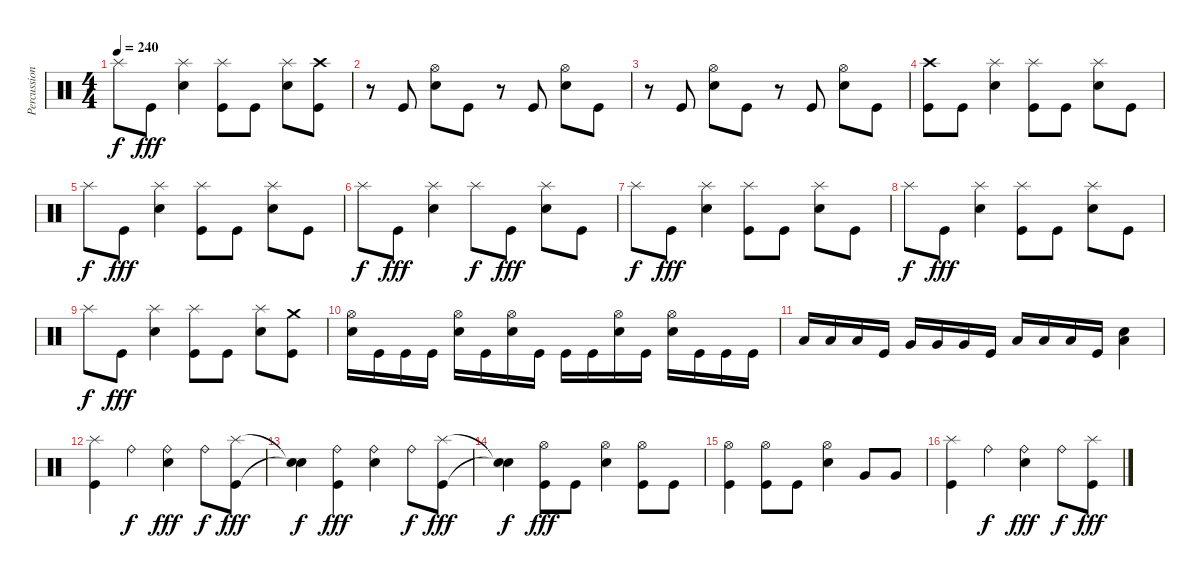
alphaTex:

\track ("Percussions" "Percussion") {instrument percussion}
\staff {score}
\articulation defaults
\ts (4 4)
\tempo 240
\clef neutral
\ks c "Splash (hit)".8{dy f} "Kick (hit)".8{dy fff}
("Electric Snare (hit)" "Splash (hit)").4 ("Kick (hit)" "Splash (hit)").8 "Kick (hit)".8 ("Electric Snare (hit)" "Splash (hit)").8 ("Kick (hit)" "Crash high (hit)").8 |
r.8 "Kick (hit)".8 ("Electric Snare (hit)" "Hi-Hat (open)").8 "Kick (hit)".8 r.8 "Kick (hit)".8 ("Electric Snare (hit)" "Hi-Hat (open)").8 "Kick (hit)".8 |
r.8 "Kick (hit)".8 ("Electric Snare (hit)" "Hi-Hat (open)").8 "Kick (hit)".8 r.8 "Kick (hit)".8 ("Electric Snare (hit)" "Hi-Hat (open)").8 "Kick (hit)".8 |
("Kick (hit)" "Crash high (hit)").8 "Kick (hit)".8 ("Electric Snare (hit)" "Splash (hit)").4 ("Kick (hit)" "Splash (hit)").8 "Kick (hit)".8 ("Electric Snare (hit)" "Splash (hit)").8 "Kick (hit)".8 |
"Splash (hit)".8{dy f} "Kick (hit)".8{dy fff} ("Electric Snare (hit)" "Splash (hit)").4 ("Kick (hit)" "Splash (hit)").8 "Kick (hit)".8 ("Electric Snare (hit)" "Splash (hit)").8 "Kick (hit)".8 |
"Splash (hit)".8{dy f} "Kick (hit)".8{dy fff} ("Electric Snare (hit)" "Splash (hit)").4 "Splash (hit)".8{dy f} "Kick (hit)".8{dy fff} ("Electric Snare (hit)" "Splash (hit)").8 "Kick (hit)".8 |
"Splash (hit)".8{dy f} "Kick (hit)".8{dy fff} ("Electric Snare (hit)" "Splash (hit)").4 ("Kick (hit)" "Splash (hit)").8 "Kick (hit)".8 ("Electric Snare (hit)" "Splash (hit)").8 "Kick (hit)".8 |
"Splash (hit)".8{dy f} "Kick (hit)".8{dy fff} ("Electric Snare (hit)" "Splash (hit)").4 ("Kick (hit)" "Splash (hit)").8 "Kick (hit)".8 ("Electric Snare (hit)" "Splash (hit)").8 "Kick (hit)".8 |
"Splash (hit)".8{dy f} "Kick (hit)".8{dy fff} ("Electric Snare (hit)" "Splash (hit)").4 ("Kick (hit)" "Splash (hit)").8 "Kick (hit)".8 ("Electric Snare (hit)" "Splash (hit)").8 ("Kick (hit)" "Crash medium (hit)").8 |
("Electric Snare (hit)" "Hi-Hat (open)").16 "Kick (hit)".16 "Kick (hit)".16 "Kick (hit)".16 ("Electric Snare (hit)" "Hi-Hat (open)").16 "Kick (hit)".16 ("Electric Snare (hit)" "Hi-Hat (open)").16 "Kick (hit)".16 "Kick (hit)".16 "Kick (hit)".16 ("Electric Snare (hit)" "Hi-Hat (open)").16 "Kick (hit)".16 ("Electric Snare (hit)" "Hi-Hat (open)").16 "Kick (hit)".16 "Kick (hit)".16 "Kick (hit)".16 |
"Low Tom (hit)".16 "Low Tom (hit)".16 "Low Tom (hit)".16 "Kick (hit)".16 "Very Low Tom (hit)".16 "Very Low Tom (hit)".16 "Very Low Tom (hit)".16 "Kick (hit)".16 "Low Floor Tom (hit)".16 "Low Floor Tom (hit)".16 "Low Floor Tom (hit)".16 "Kick (hit)".16 ("Electric Snare (hit)" "Low Floor Tom (hit)").4 |
("Kick (hit)" "Splash (hit)").4 "Ride (bell)".4{dy f} ("Electric Snare (hit)" "Ride (bell)").4{dy fff} "Ride (bell)".8{dy f} ("Kick (hit)" "Splash (hit)").8{dy fff} |
("Snare (hit)"{t} "Snare (hit)"{t}).4{dy f} ("Kick (hit)" "Ride (bell)").4{dy fff} ("Electric Snare (hit)" "Ride (bell)").4 "Ride (bell)".8{dy f} ("Kick (hit)" "Splash (hit)").8{dy fff} |
("Snare (hit)"{t} "Snare (hit)"{t}).4{dy f} ("Kick (hit)" "Hi-Hat (open)").8{dy fff} "Kick (hit)".8 ("Electric Snare (hit)" "Hi-Hat (open)").4 ("Kick (hit)" "Hi-Hat (open)").8 "Kick (hit)".8 |
("Kick (hit)" "Hi-Hat (open)").4 ("Kick (hit)" "Hi-Hat (open)").8 "Kick (hit)".8 ("Electric Snare (hit)" "Hi-Hat (open)").4 "Very Low Tom (hit)".8 "Very Low Tom (hit)".8 |
("Kick (hit)" "Splash (hit)").4 "Ride (bell)".4{dy f} ("Electric Snare (hit)" "Ride (bell)").4{dy fff} "Ride (bell)".8{dy f} ("Kick (hit)" "Splash (hit)").8{dy fff}
